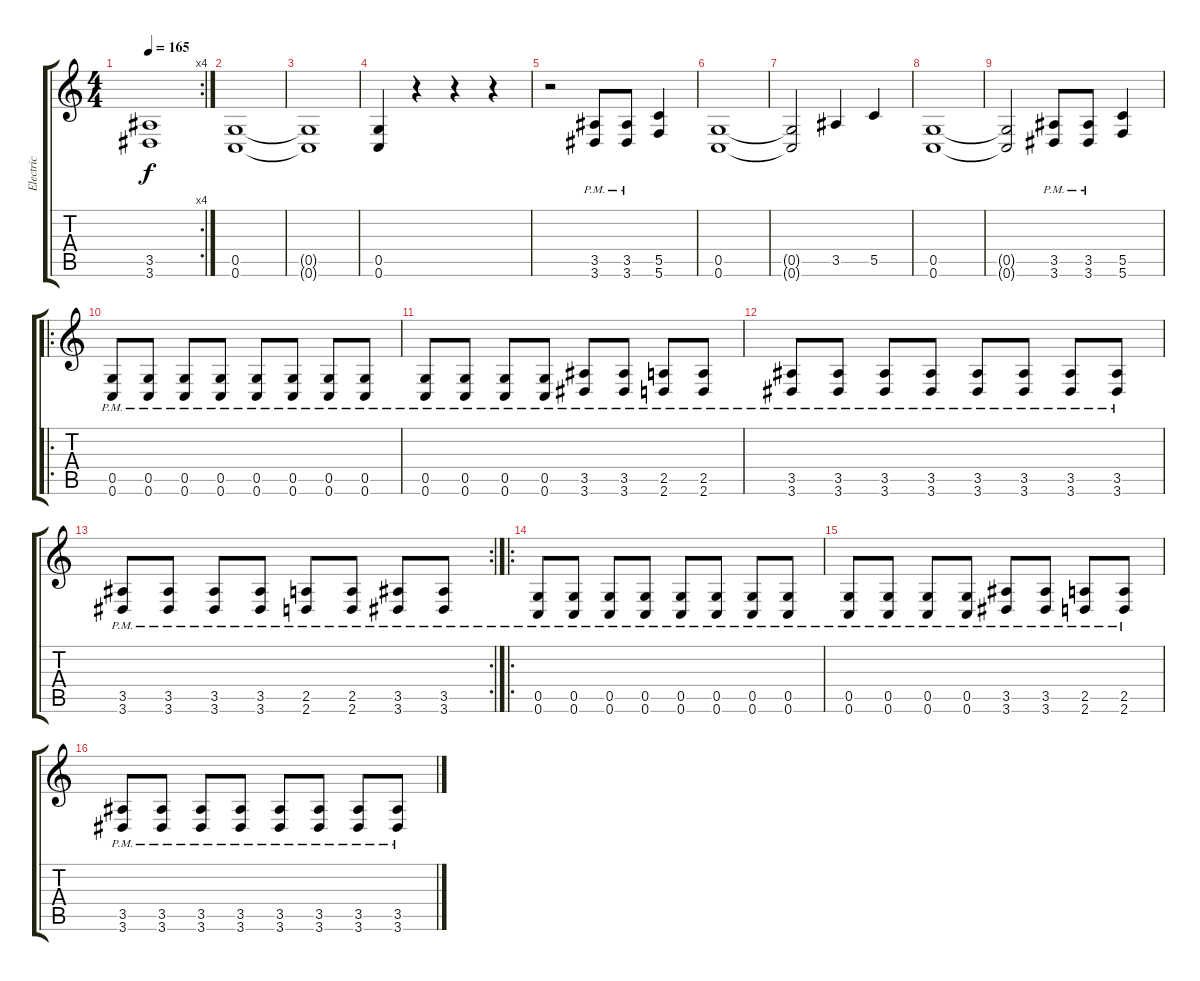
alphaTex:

\track ("Electric" "Electric") {instrument distortionguitar}
\staff {score tabs}
\tuning (D4 A3 F3 C3 G2 C2) {hide}
\rc 4
\ts (4 4)
\tempo 165
\clef g2
\ks c
(3.5{t} 3.6{t}).1{dy f} |
(0.5 0.6).1 |
(0.5{t} 0.6{t}).1 |
(0.5 0.6).4 r.4 r.4 r.4 |
r.2 (3.5{pm} 3.6{pm}).8 (3.5{pm} 3.6{pm}).8 (5.5 5.6).4 |
(0.5 0.6).1 |
(0.5{t} 0.6{t}).2 3.5.4 5.5.4 |
(0.5 0.6).1 |
(0.5{t} 0.6{t}).2 (3.5{pm} 3.6{pm}).8 (3.5{pm} 3.6{pm}).8 (5.5 5.6).4 |
\ro
(0.5{pm} 0.6{pm}).8 (0.5{pm} 0.6{pm}).8 (0.5{pm} 0.6{pm}).8 (0.5{pm} 0.6{pm}).8 (0.5{pm} 0.6{pm}).8 (0.5{pm} 0.6{pm}).8 (0.5{pm} 0.6{pm}).8 (0.5{pm} 0.6{pm}).8 |
(0.5{pm} 0.6{pm}).8 (0.5{pm} 0.6{pm}).8 (0.5{pm} 0.6{pm}).8 (0.5{pm} 0.6{pm}).8 (3.5{pm} 3.6{pm}).8 (3.5{pm} 3.6{pm}).8 (2.5{pm} 2.6{pm}).8 (2.5{pm} 2.6{pm}).8 |
(3.5{pm} 3.6{pm}).8 (3.5{pm} 3.6{pm}).8 (3.5{pm} 3.6{pm}).8 (3.5{pm} 3.6{pm}).8 (3.5{pm} 3.6{pm}).8 (3.5{pm} 3.6{pm}).8 (3.5{pm} 3.6{pm}).8 (3.5{pm} 3.6{pm}).8 |
\rc 2
(3.5{pm} 3.6{pm}).8 (3.5{pm} 3.6{pm}).8 (3.5{pm} 3.6{pm}).8 (3.5{pm} 3.6{pm}).8 (2.5{pm} 2.6{pm}).8 (2.5{pm} 2.6{pm}).8 (3.5{pm} 3.6{pm}).8 (3.5{pm} 3.6{pm}).8 |
\ro
(0.5{pm} 0.6{pm}).8 (0.5{pm} 0.6{pm}).8 (0.5{pm} 0.6{pm}).8 (0.5{pm} 0.6{pm}).8 (0.5{pm} 0.6{pm}).8 (0.5{pm} 0.6{pm}).8 (0.5{pm} 0.6{pm}).8 (0.5{pm} 0.6{pm}).8 |
(0.5{pm} 0.6{pm}).8 (0.5{pm} 0.6{pm}).8 (0.5{pm} 0.6{pm}).8 (0.5{pm} 0.6{pm}).8 (3.5{pm} 3.6{pm}).8 (3.5{pm} 3.6{pm}).8 (2.5{pm} 2.6{pm}).8 (2.5{pm} 2.6{pm}).8 |
(3.5{pm} 3.6{pm}).8 (3.5{pm} 3.6{pm}).8 (3.5{pm} 3.6{pm}).8 (3.5{pm} 3.6{pm}).8 (3.5{pm} 3.6{pm}).8 (3.5{pm} 3.6{pm}).8 (3.5{pm} 3.6{pm}).8 (3.5{pm} 3.6{pm}).8
